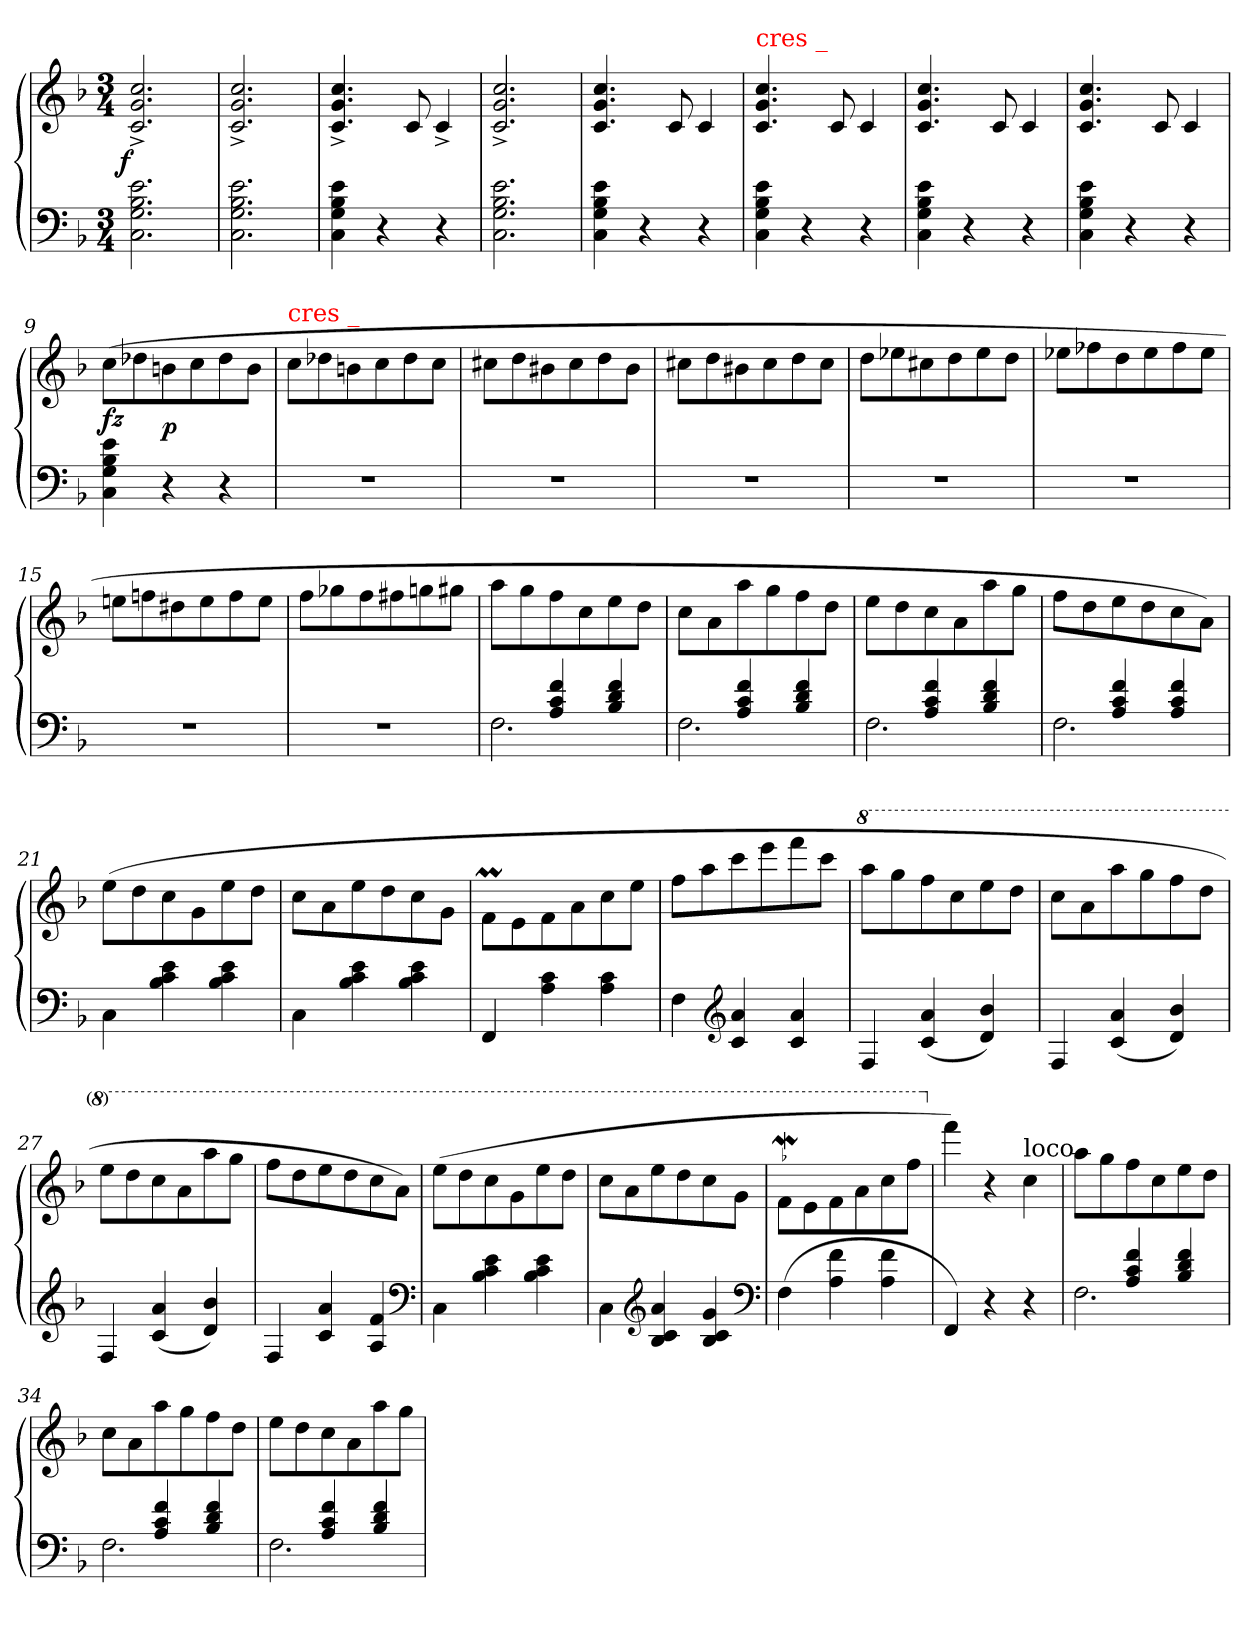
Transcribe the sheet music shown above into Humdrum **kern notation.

**kern	**kern	**dynam
*part1	*part1	*part1
*staff2	*staff1	*staff1/2
*clefF4	*clefG2	*
*k[b-]	*k[b-]	*
*F:	*F:	*
*M3/4	*M3/4	*
=1	=1	=1
!	!	!LO:DY:rj
2.e 2.B- 2.G 2.C	2.cc^ 2.g^ 2.c^	f
=2	=2	=2
2.e 2.B- 2.G 2.C	2.cc^ 2.g^ 2.c^	.
=3	=3	=3
4e 4B- 4G 4C	4.cc^ 4.g^ 4.c^	.
4r	.	.
.	8c	.
4r	4c^	.
=4	=4	=4
2.e 2.B- 2.G 2.C	2.cc^ 2.g^ 2.c^	.
=5	=5	=5
4e 4B- 4G 4C	4.cc 4.g 4.c	.
4r	.	.
.	8c	.
4r	4c	.
=6	=6	=6
!	!LO:TX:a:color=red:t=cres _	!
4e 4B- 4G 4C	4.cc 4.g 4.c	.
4r	.	.
.	8c	.
4r	4c	.
=7	=7	=7
4e 4B- 4G 4C	4.cc 4.g 4.c	.
4r	.	.
.	8c	.
4r	4c	.
=8	=8	=8
4e 4B- 4G 4C	4.cc 4.g 4.c	.
4r	.	.
.	8c	.
4r	4c	.
=9	=9	=9
4e 4B- 4G 4C	(>8ccL	fz
.	8dd-X	.
4r	8bn	p
.	8cc	.
4r	8dd-	.
.	8bJ	.
=10	=10	=10
!	!LO:TX:a:color=red:t=cres _	!
2.rF	8ccL	.
.	8dd-X	.
.	8bn	.
.	8cc	.
.	8dd-	.
.	8ccJ	.
=11	=11	=11
2.rF	8cc#XL	.
.	8dd	.
.	8b#X	.
.	8cc#	.
.	8dd	.
.	8b#J	.
=12	=12	=12
2.rF	8cc#XL	.
.	8dd	.
.	8b#X	.
.	8cc#	.
.	8dd	.
.	8cc#J	.
=13	=13	=13
2.rF	8ddL	.
.	8ee-X	.
.	8cc#X	.
.	8dd	.
.	8ee-	.
.	8ddJ	.
=14	=14	=14
2.rF	8ee-XL	.
.	8ff-X	.
.	8dd	.
.	8ee-	.
.	8ff-	.
.	8ee-J	.
=15	=15	=15
2.rF	8eenL	.
.	8ffn	.
.	8dd#X	.
.	8ee	.
.	8ff	.
.	8eeJ	.
=16	=16	=16
2.rF	8ffL	.
.	8gg-X	.
.	8ff	.
.	8ff#X	.
.	8ggn	.
.	8gg#XJ	.
=17	=17	=17
*^	*	*
4ryy	2.F	8aaL	.
.	.	8gg	.
4f 4c 4A	.	8ff	.
.	.	8cc	.
4f 4d 4B-	.	8ee	.
.	.	8ddJ	.
=18	=18	=18	=18
4ryy	2.F	8ccL	.
.	.	8a	.
4f 4c 4A	.	8aa	.
.	.	8gg	.
4f 4d 4B-	.	8ff	.
.	.	8ddJ	.
=19	=19	=19	=19
4ryy	2.F	8eeL	.
.	.	8dd	.
4f 4c 4A	.	8cc	.
.	.	8a	.
4f 4d 4B-	.	8aa	.
.	.	8ggJ	.
=20	=20	=20	=20
4ryy	2.F	8ffL	.
.	.	8dd	.
4f 4c 4A	.	8ee	.
.	.	8dd	.
4f 4c 4A	.	8cc	.
.	.	8aJ)	.
*v	*v	*	*
=21	=21	=21
4C\	(8eeL	.
.	8dd	.
4e 4c 4B-	8cc	.
.	8g	.
4e 4c 4B-	8ee	.
.	8ddJ	.
=22	=22	=22
4C\	8ccL	.
.	8a	.
4e 4c 4B-	8ee	.
.	8dd	.
4e 4c 4B-	8cc	.
.	8gJ	.
=23	=23	=23
4FF	8fM\L	.
.	8e	.
4c 4A	8f	.
.	8a	.
4c 4A	8cc	.
.	8eeJ	.
=24	=24	=24
4F	8ffL	.
.	8aa	.
*clefG2	*	*
4a 4c	8ccc	.
.	8eee	.
4a 4c	8fff	.
.	8cccJ	.
=25	=25	=25
*	*8va	*
4F	8aaaL	.
.	8ggg	.
(4a 4c	8fff	.
.	8ccc	.
4b- 4d)	8eee	.
.	8dddJ	.
=26	=26	=26
4F	8cccL	.
.	8aa	.
(4a 4c	8aaa	.
.	8ggg	.
4b- 4d)	8fff	.
.	8dddJ	.
=27	=27	=27
4F	8eeeL	.
.	8ddd	.
(4a 4c	8ccc	.
.	8aa	.
4b- 4d)	8aaa	.
.	8gggJ	.
=28	=28	=28
4F	8fffL	.
.	8ddd	.
4a 4c	8eee	.
.	8ddd	.
4f 4A	8ccc	.
.	8aaJ)	.
*clefF4	*	*
=29	=29	=29
4C\	(8eeeL	.
.	8ddd	.
4e 4c 4B-	8ccc	.
.	8gg	.
4e 4c 4B-	8eee	.
.	8dddJ	.
=30	=30	=30
4C\	8cccL	.
.	8aa	.
*clefG2	*	*
4a 4c 4B-	8eee	.
.	8ddd	.
4g 4c 4B-	8ccc	.
.	8ggJ	.
*clefF4	*	*
=31	=31	=31
(>4F	8ffW\L	.
.	8ee	.
4f 4A	8ff	.
.	8aa	.
4f 4A	8ccc	.
.	8fffJ	.
=32	=32	=32
*	*X8va	*
4FF)	4fff)	.
4r	4r	.
!	!LO:TX:a:t=loco.	!
4r	4cc	.
=33	=33	=33
*^	*	*
4ryy	2.F	8aaL	.
.	.	8gg	.
4f 4c 4A	.	8ff	.
.	.	8cc	.
4f 4d 4B-	.	8ee	.
.	.	8ddJ	.
=34	=34	=34	=34
4ryy	2.F	8ccL	.
.	.	8a	.
4f 4c 4A	.	8aa	.
.	.	8gg	.
4f 4d 4B-	.	8ff	.
.	.	8ddJ	.
=35	=35	=35	=35
4ryy	2.F	8eeL	.
.	.	8dd	.
4f 4c 4A	.	8cc	.
.	.	8a	.
4f 4d 4B-	.	8aa	.
.	.	8ggJ	.
*v	*v	*	*
=	=	=
*-	*-	*-
